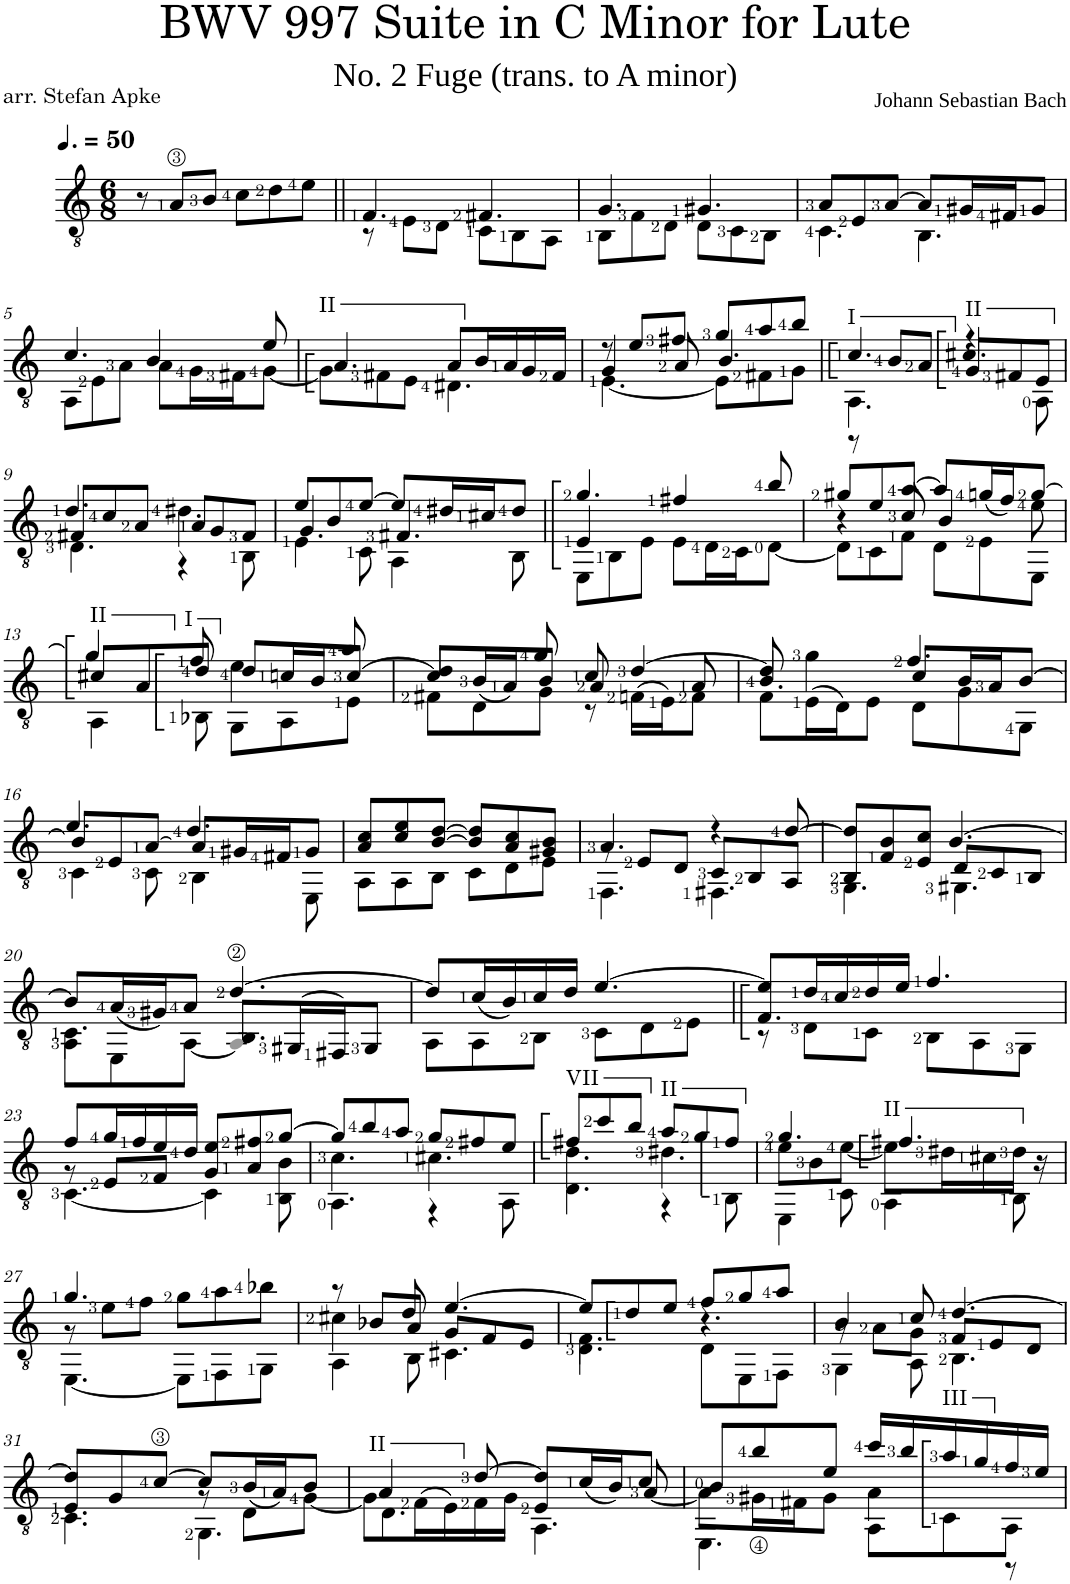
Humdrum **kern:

**kern
*part1
*staff1
*I"Classical Guitar
*I'Guit.
*clefGv2
*k[]
*a:
*M6/8
=1
8r
*MM75
8A/L
8B/J
8c\L
8d\
8e\J
=2||
*^
4.F/	8r
.	8E\L
.	8D\J
4.F#X/	8C\L
.	8BB\
.	8AA\J
=3	=3
4.G/	8BB\L
.	8F\
.	8D\J
4.G#X/	8D\L
.	8C\
.	8BB\J
=4	=4
8A/L	4.C\
8E/	.
[8A/J	.
8A/L]	4.BB\
16G#X/L	.
16F#X/J	.
8G#/J	.
!!LO:LB:g=z	!!
=5	=5
4.c/	8AA\L
.	8E\
.	8A\J
4B/	8A\L
.	16G\L
.	16F#X\J
8e/	[8G\J
=6	=6
!LO:TX:a:t=II	!
4.A/	8G\L]
.	8F#X\
.	8E\J
8A/L	4.D#X\
16B/L	.
16A/	.
16G/	.
16F#/JJ	.
=7	=7
*	*^
8r	4G/	[4.E\
8e/L	.	.
8f#X</J	8A/	.
8g</L	4.B/	8E\L]
8a</	.	8F#X\
8b</J	.	8G\J
=8	=8	=8
!LO:TX:a:t=I	!	!
4.c/	4.AA\	8r
.	.	8B/L
.	.	8A/J
!LO:TX:a:t=II	!	!
4.c#X/	4r	8G/L
.	.	8F#X/
.	8AA\	8E/J
!!LO:LB:g=z	!!	!!
=9	=9	=9
4.d/	8F#X/L	4.D\
.	8c/	.
.	8A/J	.
8A/L	4.d#X\	4r
8G/	.	.
8F#/J	.	8BB\
=10	=10	=10
8e/L	4.G/	4E\
8B/	.	.
[8e/J	.	8C\
8e/L]	4.F#X/	4AA\
16d#X/L	.	.
16c#X/J	.	.
8d#/J	.	8BB\
=11	=11	=11
4.g/	4E/	8EE\L
.	.	8BB\
.	8ryy	8E\J
4f#X/	4.ryy	8E\L
.	.	16D\L
.	.	16C\J
8b/	.	[8D\J
=12	=12	=12
8g#X/L	4r	8D\L]
8e/	.	8C\
[8a/J	8c/	8F\J
8a/L]	4B/	8D\L
(<16gn/L	.	8E\
16f/J)	.	.
[8g/J	8e\	8EE\J
!!LO:LB:g=z	!!	!!
=13	=13	=13
!LO:TX:a:t=II	!	!
4g/]	8c#X/L	4AA\
.	8A/	.
!LO:TX:a:t=I	!	!
8f/	8d/J	8BB-X\
4e\	8d/L	8GG\L
.	16cn/L	8AA\
.	16B/J	.
8a/	[8c/J	8E\J
=14	=14	=14
4d/	8c/L]	8F#X\L
.	(<16B/L	8D\
.	16A/J)	.
8g/	8B/J	8G\J
8c/	4A/	8r
[>4d/	.	(>16Fn\LL
.	.	16E\J)
.	8A/	8F\J
=15	=15	=15
4.B/	8d/]	8F\L
.	4g\	(>16E\L
.	.	16D\J)
.	.	8E\J
4.f/	8c/L	8D\L
.	16B/L	8G\
.	16A/J	.
.	[8B/J	8GG\J
!!LO:LB:g=z	!!	!!
=16	=16	=16
4.e/	8B/L]	4C\
.	8E/	.
.	[8A/J	8C\
4.d/	8A/L]	4BB\
.	16G#X/L	.
.	16F#X/J	.
.	8G#/J	8EE\
*	*v	*v
=17	=17
8A/ 8c/L	8AA\L
8c/ 8e/	8AA\
[8B/ [8d/J	8BB\J
8B/] 8d/]L	8C\L
8A/ 8c/	8D\
8G#X/ 8B/J	8E\J
=18	=18
*	*^
4.A/	8r	4.FF\
.	8E/L	.
.	8D/J	.
4r	8C/L	4.FF#X\
.	8BB/	.
[8d/	8AA/J	.
=19	=19	=19
8BB/ 8d/]L	4.ryy	4.GG\
8F/ 8B/	.	.
8E/ 8c/J	.	.
[4.B/	8D/L	4.GG#X\
.	8C/	.
.	8BB/J	.
!!LO:LB:g=z	!!	!!
=20	=20	=20
8B/L]	4.C\	8AA\L
(<16A/L	.	8EE\
16G#X/J)	.	.
8A/J	.	[8AA\J
[4.d/	4.BB/	8AAi/L]
.	.	(>16GG#X/L
.	.	16FF#X/J)
.	.	8GG#/J
*	*v	*v
=21	=21
8d/L]	8AA\L
(<16c/L	8AA\
16B/)	.
16c/	8BB\J
16d/JJ	.
[4.e/	8C\L
.	8D\
.	8E\J
=22	=22
*	*^
8e/L]	4.F/	8r
16d/L	.	8D\L
16c/	.	.
16d/	.	8C\J
16e/JJ	.	.
4.f/	4.ryy	8BB\L
.	.	8AA\
.	.	8GG\J
!!LO:LB:g=z	!!	!!
=23	=23	=23
8f/L	8r	[4.C\
16g/L	8E/L	.
16f/	.	.
16e/	8F/J	.
16d/JJ	.	.
8G/ 8e/L	4C\]	4.ryy
8A/ 8f#X/	.	.
[8g/J	8BB\ 8B\	.
=24	=24	=24
8g/L]	4.c\	4.AA\
8b/	.	.
8a/J	.	.
8g/L	4.c#X\	4r
8f#X/	.	.
8e/J	.	8AA\
=25	=25	=25
!LO:TX:a:t=VII	!	!
8f#X/L	4.d\	4.D\
8cc/	.	.
8b/J	.	.
!LO:TX:a:t=II	!	!
8a/L	4.d#X\	4r
8g/	.	.
8f#/J	.	8BB\
=26	=26	=26
4.g/	8e\L	4EE\
.	8B\	.
.	[8e\J	8C\
!LO:TX:a:t=II	!	!
4.f#X/	8e\L]	4AA\
.	16d#X\L	.
.	16c#X\	.
.	16d#\JJ	8BB\
.	16r	.
!!LO:LB:g=z	!!	!!
=27	=27	=27
4.g/	8r	[4.EE\
.	8e\L	.
.	8f\J	.
4.ryy	8g\L	8EE\L]
.	8a\	8FF\
.	8b-X\J	8GG\J
=28	=28	=28
8r	4c#X\	4AA\
8B-X/L	.	.
8A/J	8d/	8BB\
[4.e/	8G/L	4.C#X\
.	8F/	.
.	8E/J	.
=29	=29	=29
8e/L]	4.F\	4.D\
8d/	.	.
8e/J	.	.
8f/L	4.r	8D\L
8g/	.	8EE\
8a/J	.	8FF\J
=30	=30	=30
4B/	8r	4GG\
.	8A\L	.
8c/	8G\J	8AA\
[4.d/	8F/L	4.BB\
.	8E/	.
.	8D/J	.
!!LO:LB:g=z	!!	!!
=31	=31	=31
8d/L]	4.E/	4.C\
8G/	.	.
[8c/J	.	.
8c/L]	8r	4.GG\
(<16B/L	8D\L	.
16A/J)	.	.
8B/J	[8G\J	.
=32	=32	=32
!LO:TX:a:t=II	!	!
4A/	8G\L]	4.D\
.	(>16F\L	.
.	16E\)	.
[8d/	16F\	.
.	16G\JJ	.
8d/L]	4E/	4.AA\
(<16c/L	.	.
16B/J)	.	.
8c/J	[<8A/	.
=33	=33	=33
8B/L	4.EE\	8A\L]
8b/	.	16G#X\L
.	.	16F#X\J
8e/J	.	8G#\J
16cc/LL	8AA\L	4A\
16b/	.	.
!LO:TX:a:t=III	!	!
16a/	8C\	.
16g/	.	.
16f/	8AA\J	8r
16e/JJ	.	.
*v	*v	*v
=
*-
